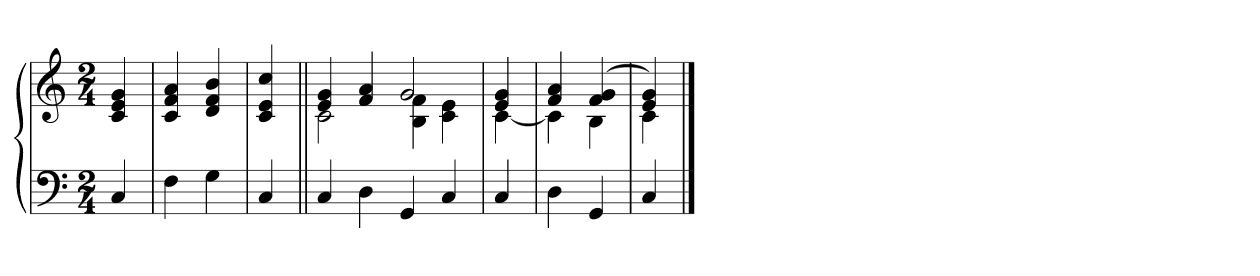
**kern	**kern
*part1	*part1
*staff2	*staff1
*clefF4	*clefG2
*k[]	*k[]
*M2/4	*M2/4
=	=
4C	4c 4e 4g
=1	=1
4F	4c 4f 4a
4G	4d 4f 4b
=2	=2
4C	4c 4e 4cc
=3||	=3||
*	*^
4C	4e 4g	2c
4D	4f 4a	.
4GG	2g	4B 4f
4C	.	4c 4e
=4	=4	=4
4C	4e 4g	[4c
=5	=5	=5
4D	4f 4a	4c]
4GG	(4f 4g	4B
=6	=6	=6
4C	4e 4g)	4c
*	*v	*v
==	==
*-	*-
